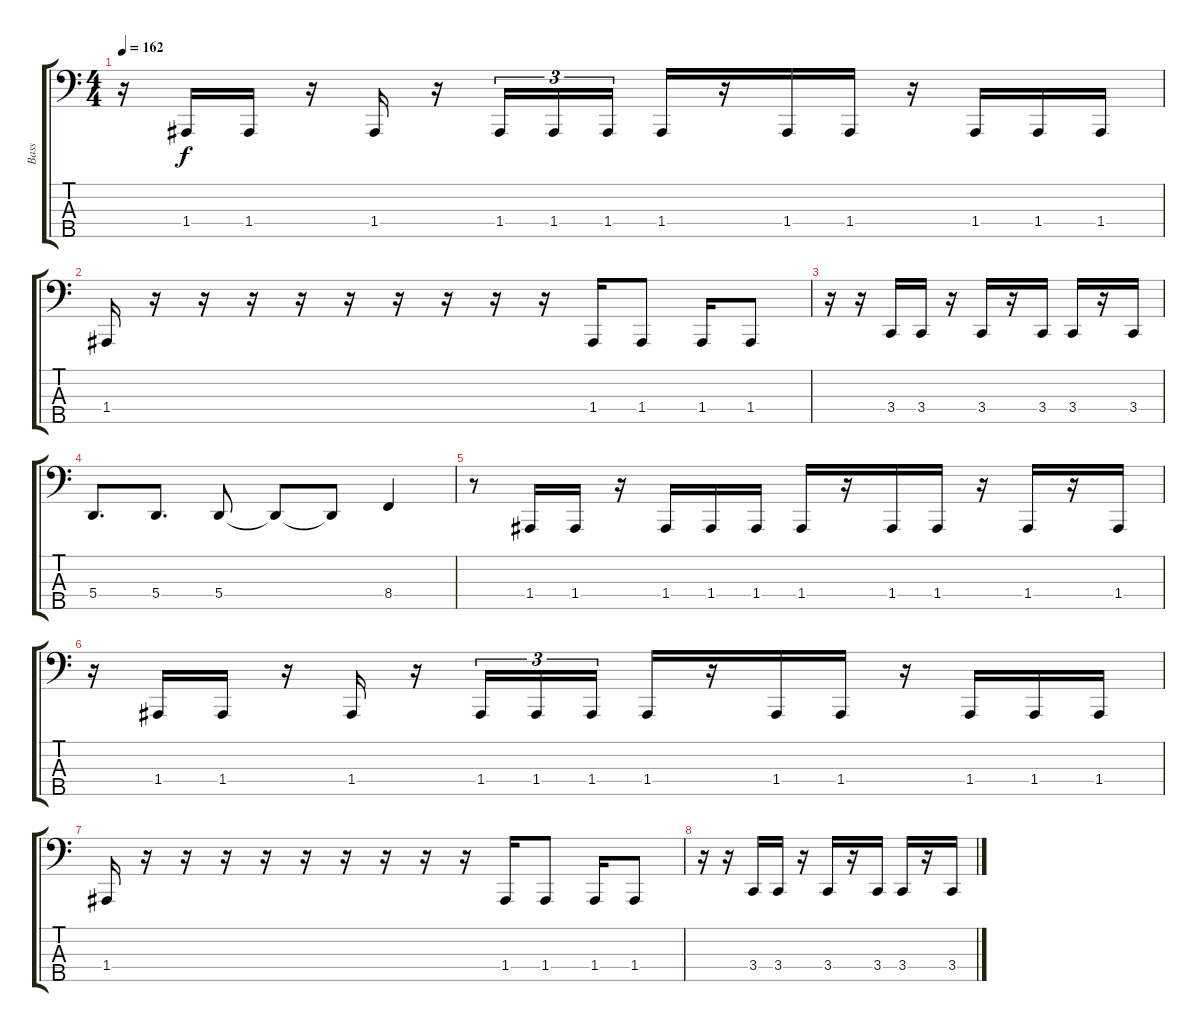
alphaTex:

\track ("Bass" "Bass") {instrument electricbasspick}
\staff {score tabs}
\tuning (D2 A1 E1 A0 E0) {hide}
\ts (4 4)
\tempo 162
\clef f4
\ks c
r.16{dy f} 1.4.16 1.4.16 r.16 1.4.16 r.16 1.4.16{tu (3 2)} 1.4.16{tu (3 2)} 1.4.16{tu (3 2)} 1.4.16 r.16 1.4.16 1.4.16 r.16 1.4.16 1.4.16 1.4.16 |
1.4.16 r.16 r.16 r.16 r.16 r.16 r.16 r.16 r.16 r.16 1.4.16 1.4.8 1.4.16 1.4.8 |
r.16 r.16 3.4.16 3.4.16 r.16 3.4.16 r.16 3.4.16 3.4.16 r.16 3.4.16 |
5.4.8{d} 5.4.8{d} 5.4.8 5.4{t}.8 5.4{t}.8 8.4.4 |
r.8 1.4.16 1.4.16 r.16 1.4.16 1.4.16 1.4.16 1.4.16 r.16 1.4.16 1.4.16 r.16 1.4.16 r.16 1.4.16 |
r.16 1.4.16 1.4.16 r.16 1.4.16 r.16 1.4.16{tu (3 2)} 1.4.16{tu (3 2)} 1.4.16{tu (3 2)} 1.4.16 r.16 1.4.16 1.4.16 r.16 1.4.16 1.4.16 1.4.16 |
1.4.16 r.16 r.16 r.16 r.16 r.16 r.16 r.16 r.16 r.16 1.4.16 1.4.8 1.4.16 1.4.8 |
r.16 r.16 3.4.16 3.4.16 r.16 3.4.16 r.16 3.4.16 3.4.16 r.16 3.4.16
